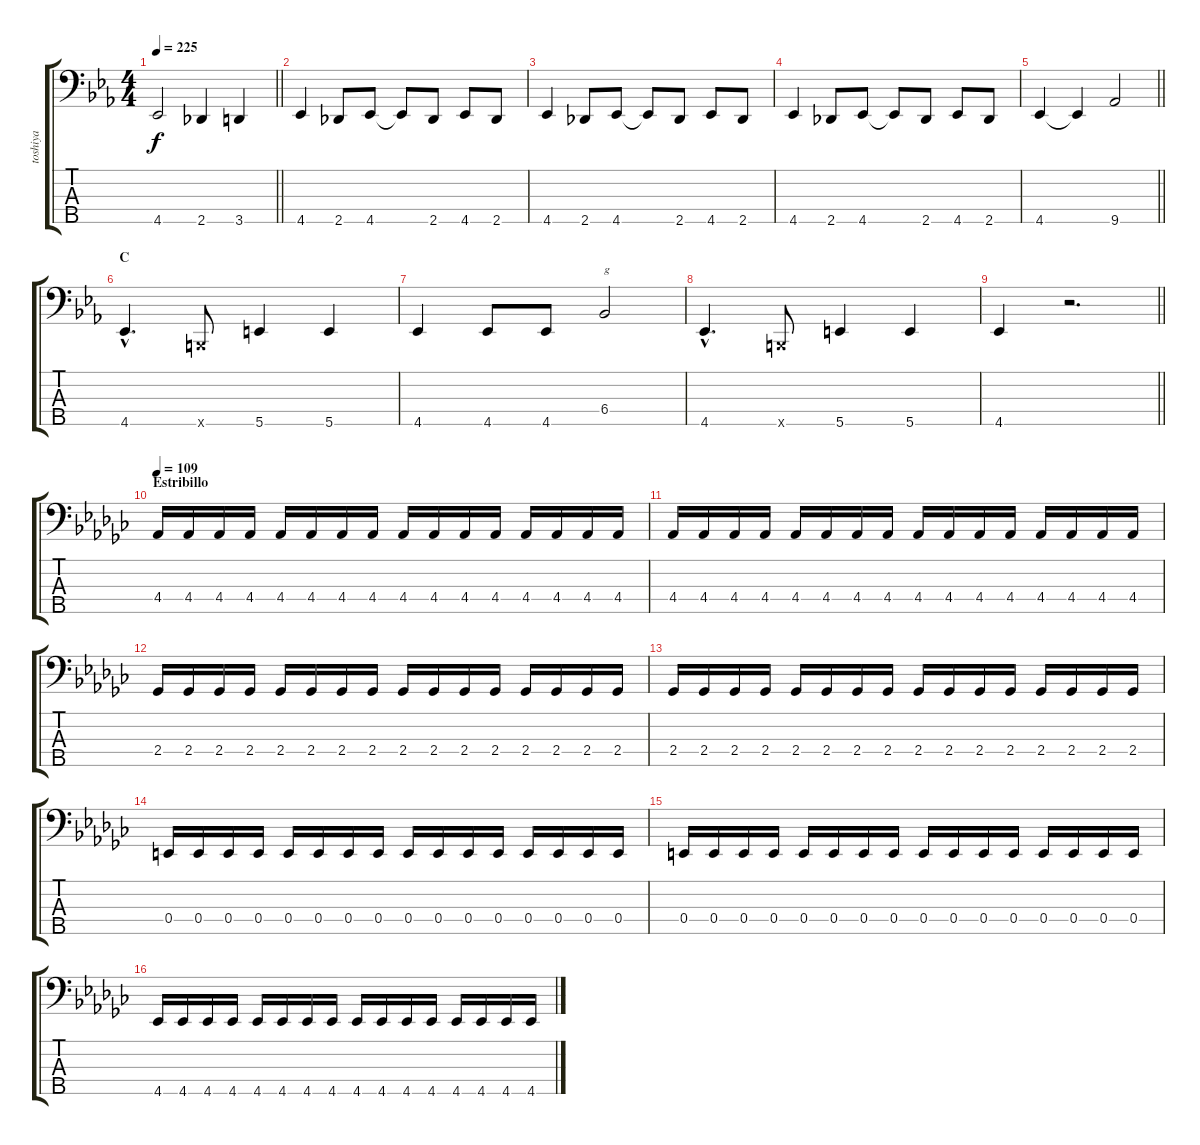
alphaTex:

\track ("toshiya" "toshiya") {instrument slapbass2}
\staff {score tabs}
\tuning (G2 D2 A1 E1 B0) {hide}
\ts (4 4)
\tempo 225
\clef f4
\barLineRight lightlight
\ks eb
4.5.2{dy f} 2.5.4 3.5.4 |
4.5.4 2.5.8 4.5.8 4.5{t}.8 2.5.8 4.5.8 2.5.8 |
4.5.4 2.5.8 4.5.8 4.5{t}.8 2.5.8 4.5.8 2.5.8 |
4.5.4 2.5.8 4.5.8 4.5{t}.8 2.5.8 4.5.8 2.5.8 |
\barLineRight lightlight
4.5.4 4.5{t}.4 9.5.2 |
\section ("" "C")
4.5{hac}.4{d} 0.5{x}.8 5.5.4 5.5.4 |
4.5.4 4.5.8 4.5.8 6.4.2{txt "g"} |
4.5{hac}.4{d} 0.5{x}.8 5.5.4 5.5.4 |
\barLineRight lightlight
4.5.4 r.2{d} |
\section ("" "Estribillo ")
\tempo 109
\ks ebminor
4.4.16 4.4.16 4.4.16 4.4.16 4.4.16 4.4.16 4.4.16 4.4.16 4.4.16 4.4.16 4.4.16 4.4.16 4.4.16 4.4.16 4.4.16 4.4.16 |
4.4.16 4.4.16 4.4.16 4.4.16 4.4.16 4.4.16 4.4.16 4.4.16 4.4.16 4.4.16 4.4.16 4.4.16 4.4.16 4.4.16 4.4.16 4.4.16 |
2.4.16 2.4.16 2.4.16 2.4.16 2.4.16 2.4.16 2.4.16 2.4.16 2.4.16 2.4.16 2.4.16 2.4.16 2.4.16 2.4.16 2.4.16 2.4.16 |
2.4.16 2.4.16 2.4.16 2.4.16 2.4.16 2.4.16 2.4.16 2.4.16 2.4.16 2.4.16 2.4.16 2.4.16 2.4.16 2.4.16 2.4.16 2.4.16 |
0.4.16 0.4.16 0.4.16 0.4.16 0.4.16 0.4.16 0.4.16 0.4.16 0.4.16 0.4.16 0.4.16 0.4.16 0.4.16 0.4.16 0.4.16 0.4.16 |
0.4.16 0.4.16 0.4.16 0.4.16 0.4.16 0.4.16 0.4.16 0.4.16 0.4.16 0.4.16 0.4.16 0.4.16 0.4.16 0.4.16 0.4.16 0.4.16 |
4.5.16 4.5.16 4.5.16 4.5.16 4.5.16 4.5.16 4.5.16 4.5.16 4.5.16 4.5.16 4.5.16 4.5.16 4.5.16 4.5.16 4.5.16 4.5.16
